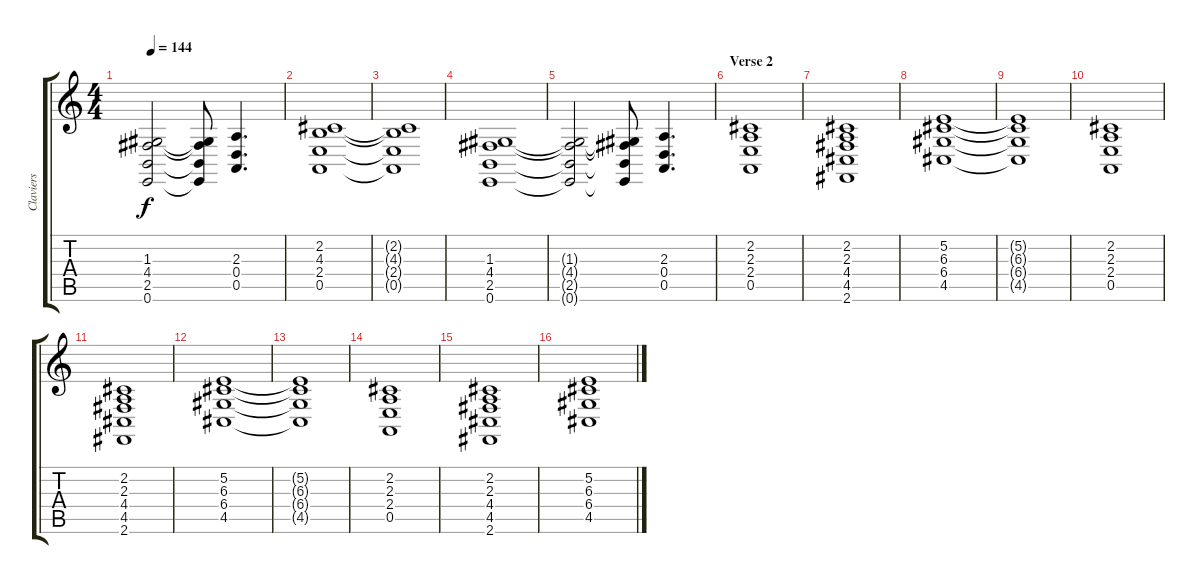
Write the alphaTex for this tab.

\track ("Claviers" "Claviers") {instrument synthstrings1}
\staff {score tabs}
\tuning (E4 B3 G3 D3 A2 E2) {hide}
\ts (4 4)
\tempo 144
\clef g2
\ks c
(1.3{t} 4.4{t} 2.5{t} 0.6{t}).2{dy f} (1.3{t} 4.4{t} 2.5{t} 0.6{t}).8 (2.3 0.4 0.5).4{d} |
(2.2 4.3 2.4 0.5).1 |
(2.2{t} 4.3{t} 2.4{t} 0.5{t}).1 |
(1.3 4.4 2.5 0.6).1 |
(1.3{t} 4.4{t} 2.5{t} 0.6{t}).2 (1.3{t} 4.4{t} 2.5{t} 0.6{t}).8 (2.3 0.4 0.5).4{d} |
\section ("" "Verse 2")
(2.2 2.3 2.4 0.5).1 |
(2.2 2.3 4.4 4.5 2.6).1 |
(5.2 6.3 6.4 4.5).1 |
(5.2{t} 6.3{t} 6.4{t} 4.5{t}).1 |
(2.2 2.3 2.4 0.5).1 |
(2.2 2.3 4.4 4.5 2.6).1 |
(5.2 6.3 6.4 4.5).1 |
(5.2{t} 6.3{t} 6.4{t} 4.5{t}).1 |
(2.2 2.3 2.4 0.5).1 |
(2.2 2.3 4.4 4.5 2.6).1 |
(5.2 6.3 6.4 4.5).1
